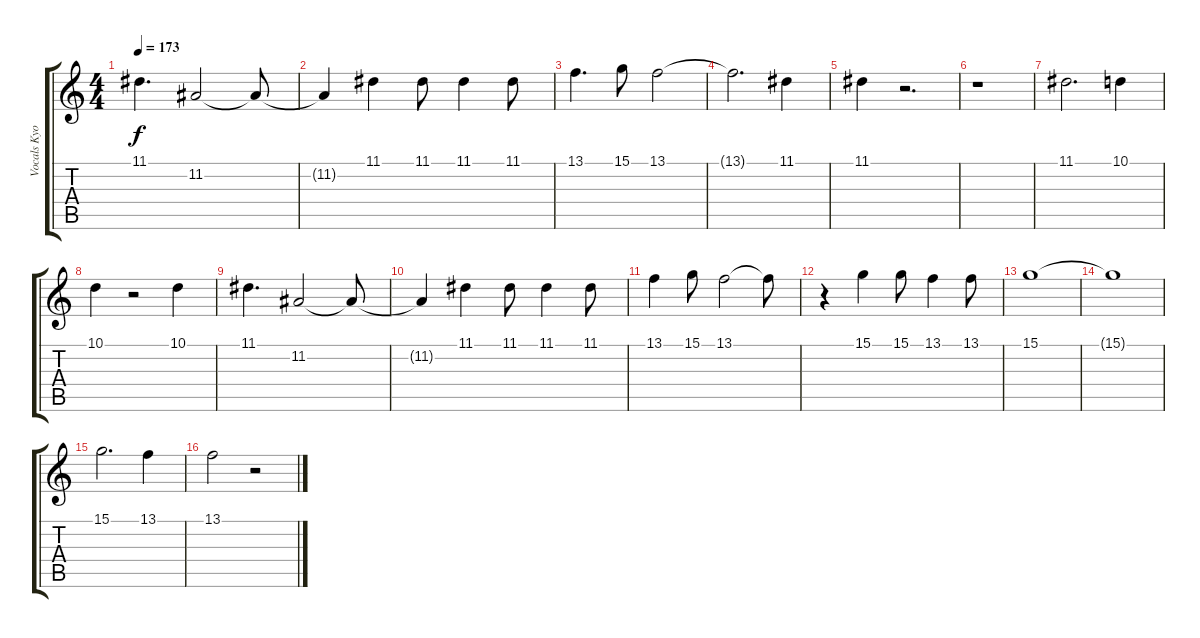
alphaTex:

\track ("Vocals Kyo" "Vocals Kyo") {instrument flute}
\staff {score tabs}
\tuning (E4 B3 G3 D3 A2 E2) {hide}
\ts (4 4)
\tempo 173
\clef g2
\ks c
11.1.4{d dy f} 11.2.2 11.2{t}.8 |
11.2{t}.4 11.1.4 11.1.8 11.1.4 11.1.8 |
13.1.4{d} 15.1.8 13.1.2 |
13.1{t}.2{d} 11.1.4 |
11.1.4 r.2{d} |
r.1 |
11.1.2{d} 10.1.4 |
10.1.4 r.2 10.1.4 |
11.1.4{d} 11.2.2 11.2{t}.8 |
11.2{t}.4 11.1.4 11.1.8 11.1.4 11.1.8 |
13.1.4 15.1.8 13.1.2 13.1{t}.8 |
r.4 15.1.4 15.1.8 13.1.4 13.1.8 |
15.1.1 |
15.1{t}.1 |
15.1.2{d} 13.1.4 |
13.1.2 r.2
